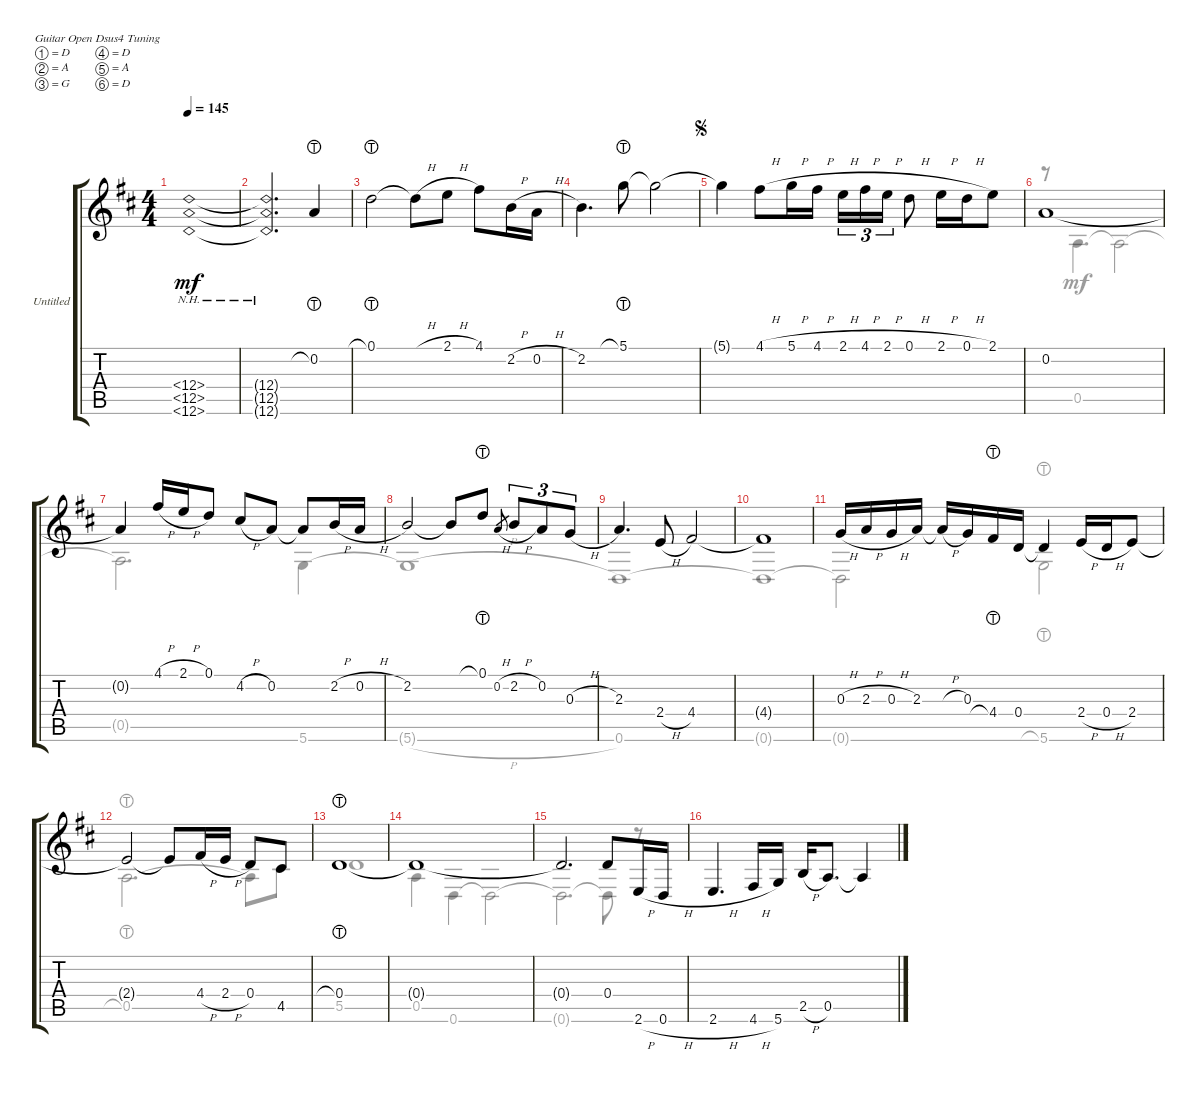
\bracketExtendMode groupsimilarinstruments
\firstSystemTrackNameOrientation horizontal
\otherSystemsTrackNameOrientation horizontal
\track ("Untitled" "Untitled") {instrument acousticguitarsteel}
\staff {score tabs}
\tuning (D4 A3 G3 D3 A2 D2)
\voice
\ts (4 4)
\tempo 145
\clef g2
\ks d
(12.4{nh} 12.5{nh} 12.6{nh}).1{dy mf instrument acousticguitarsteel} |
(12.4{nh t} 12.5{nh t} 12.6{nh t}).2{d} 0.2{lht}.4 |
0.1{lht}.2 0.1{h t}.8 2.1{h}.8 4.1.8 2.2{h}.16 0.2{h}.16 |
2.2.4{d} 5.1{lht}.8 5.1{t}.2 |
\jump segno
5.1{t}.4 4.1{h}.8 5.1{h}.16 4.1{h}.16 2.1{h}.16{tu (3 2)} 4.1{h}.16{tu (3 2)} 2.1{h}.16{tu (3 2)} 0.1{h}.8 2.1{h}.16 0.1{h}.16 2.1.8 |
0.2.1 |
0.2{t}.4 4.1{h}.16 2.1{h}.16 0.1.8 4.2{h}.8 0.2.8 0.2{t}.8 2.2{h}.16 0.2{h}.16 |
2.2.2 2.2{t}.8 0.1{lht}.8 0.2{h}.8{gr} 2.2{h}.8{tu (3 2)} 0.2.8{tu (3 2)} 0.3{h}.8{tu (3 2)} |
2.3.4{d} 2.4{h}.8 4.4.2 |
4.4{t}.1 |
0.3{h}.16 2.3{h}.16 0.3{h}.16 2.3.16 2.3{h t}.16 0.3.16 4.4{lht}.16 0.4.16 0.4{t}.4 2.4{h}.16 0.4{h}.16 2.4.8 |
2.4{t}.2 2.4{t}.8 4.4{h}.16 2.4{h}.16 0.4.8 4.5.8 |
0.4{lht}.1 |
0.4{t}.1 |
0.4{t}.2{d} 0.4.8 2.6{h}.16 0.6{h}.16 |
2.6{h}.4{d} 4.6{h}.16 5.6.16 2.5{h}.16 0.5.8{d} 0.5{t}.4
\voice
\clef g2
\ottava regular
\simile none
\ks d
|
|
|
|
|
r.8 0.5.4{d} 0.5{t}.2 |
0.5{t}.2{d} 5.6.4 |
5.6{h t}.1 |
0.6.1 |
0.6{t}.1 |
0.6{t}.2 5.6{lht}.2 |
0.5{lht}.2{d} 0.5{t}.8 4.5.8 |
5.5.1 |
0.5.4 0.6.4 0.6{t}.2 |
0.6{t}.2{d} 0.6{t}.8 r.8 |
